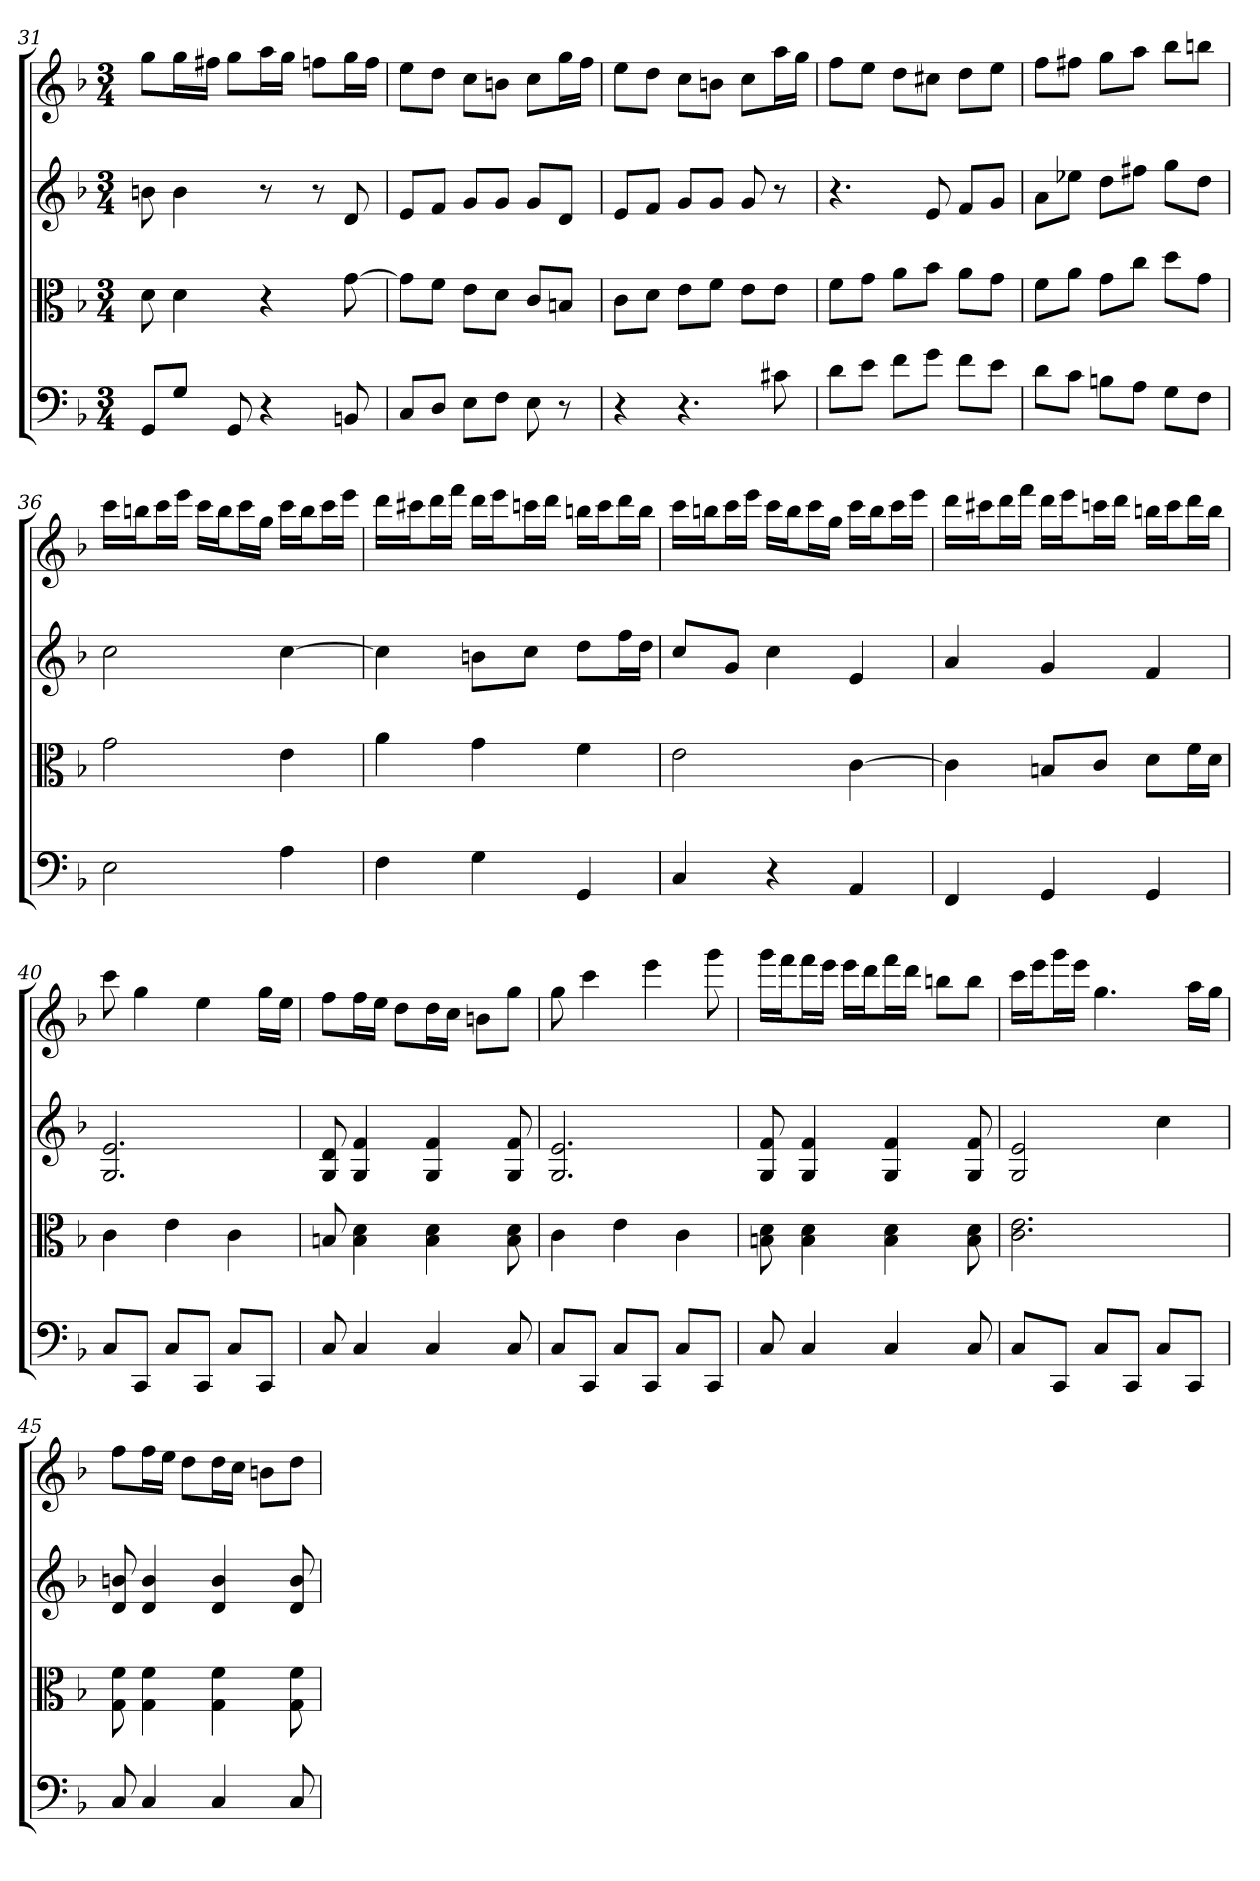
**kern	**kern	**kern	**kern
*part4	*part3	*part2	*part1
*staff4	*staff3	*staff2	*staff1
*clefF4	*clefC3	*	*
*k[b-]	*k[b-]	*k[b-]	*k[b-]
*F:	*F:	*F:	*F:
*M3/4	*M3/4	*M3/4	*M3/4
=31	=31	=31	=31
8GG/L	8d	8bn	8ggL
8G/J	4d	4b	16ggL
.	.	.	16ff#XJJ
8GG	.	.	8ggL
4r	4r	8r	16aaL
.	.	.	16ggJJ
.	.	8r	8ffnL
8BBn	[8g	8d	16ggL
.	.	.	16ffJJ
=32	=32	=32	=32
8C/L	8g\L]	8eL	8eeL
8D/J	8f\J	8fJ	8ddJ
8E\L	8e\L	8gL	8ccL
8F\J	8d\J	8gJ	8bnJ
8E	8c/L	8gL	8ccL
8r	8Bn/J	8dJ	16ggL
.	.	.	16ffJJ
=33	=33	=33	=33
4r	8c\L	8eL	8eeL
.	8d\J	8fJ	8ddJ
4.r	8e\L	8gL	8ccL
.	8f\J	8gJ	8bnJ
.	8e\L	8g	8ccL
8c#X	8e\J	8r	16aaL
.	.	.	16ggJJ
=34	=34	=34	=34
8d\L	8f\L	4.r	8ffL
8e\J	8g\J	.	8eeJ
8f\L	8a\L	.	8ddL
8g\J	8b-\J	8e	8cc#XJ
8f\L	8a\L	8fL	8ddL
8e\J	8g\J	8gJ	8eeJ
=35	=35	=35	=35
8d\L	8f\L	8aL	8ffL
8c\J	8a\J	8ee-XJ	8ff#XJ
8Bn\L	8g\L	8ddL	8ggL
8A\J	8cc\J	8ff#XJ	8aaJ
8G\L	8dd\L	8ggL	8bb-L
8F\J	8g\J	8ddJ	8bbnJ
=36	=36	=36	=36
2E	2g	2cc	16cccLL
.	.	.	16bbnJ
.	.	.	16cccL
.	.	.	16eeeJJ
.	.	.	16cccLL
.	.	.	16bbJ
.	.	.	16cccL
.	.	.	16ggJJ
4A	4e	[4cc	16cccLL
.	.	.	16bbJ
.	.	.	16cccL
.	.	.	16eeeJJ
=37	=37	=37	=37
4F	4a	4cc]	16dddLL
.	.	.	16ccc#XJ
.	.	.	16dddL
.	.	.	16fffJJ
4G	4g	8bnL	16dddLL
.	.	.	16eeeJ
.	.	8ccJ	16cccnL
.	.	.	16dddJJ
4GG	4f	8ddL	16bbnLL
.	.	.	16cccJ
.	.	16ffL	16dddL
.	.	16ddJJ	16bbJJ
=38	=38	=38	=38
4C	2e	8ccL	16cccLL
.	.	.	16bbnJ
.	.	8gJ	16cccL
.	.	.	16eeeJJ
4r	.	4cc	16cccLL
.	.	.	16bbJ
.	.	.	16cccL
.	.	.	16ggJJ
4AA	[4c	4e	16cccLL
.	.	.	16bbJ
.	.	.	16cccL
.	.	.	16eeeJJ
=39	=39	=39	=39
4FF	4c]	4a	16dddLL
.	.	.	16ccc#XJ
.	.	.	16dddL
.	.	.	16fffJJ
4GG	8Bn/L	4g	16dddLL
.	.	.	16eeeJ
.	8c/J	.	16cccnL
.	.	.	16dddJJ
4GG	8d\L	4f	16bbnLL
.	.	.	16cccJ
.	16f\L	.	16dddL
.	16d\JJ	.	16bbJJ
=40	=40	=40	=40
8C/L	4c	2.G 2.e	8ccc
8CC/J	.	.	4gg
8C/L	4e	.	.
8CC/J	.	.	4ee
8C/L	4c	.	.
8CC/J	.	.	16ggLL
.	.	.	16eeJJ
=41	=41	=41	=41
8C	8Bn	8G 8d	8ffL
4C	4B 4d	4G 4f	16ffL
.	.	.	16eeJJ
.	.	.	8ddL
4C	4B 4d	4G 4f	16ddL
.	.	.	16ccJJ
.	.	.	8bnL
8C	8B 8d	8G 8f	8ggJ
=42	=42	=42	=42
8C/L	4c	2.G 2.e	8gg
8CC/J	.	.	4ccc
8C/L	4e	.	.
8CC/J	.	.	4eee
8C/L	4c	.	.
8CC/J	.	.	8ggg
=43	=43	=43	=43
8C	8Bn 8d	8G 8f	16gggLL
.	.	.	16fffJ
4C	4B 4d	4G 4f	16fffL
.	.	.	16eeeJJ
.	.	.	16eeeLL
.	.	.	16dddJ
4C	4B 4d	4G 4f	16fffL
.	.	.	16dddJJ
.	.	.	8bbnL
8C	8B 8d	8G 8f	8bbJ
=44	=44	=44	=44
8C/L	2.c 2.e	2G 2e	16cccLL
.	.	.	16eeeJ
8CC/J	.	.	16gggL
.	.	.	16eeeJJ
8C/L	.	.	4.gg
8CC/J	.	.	.
8C/L	.	4cc	.
8CC/J	.	.	16aaLL
.	.	.	16ggJJ
=45	=45	=45	=45
8C	8G 8f	8d 8bn	8ffL
4C	4G 4f	4d 4b	16ffL
.	.	.	16eeJJ
.	.	.	8ddL
4C	4G 4f	4d 4b	16ddL
.	.	.	16ccJJ
.	.	.	8bnL
8C	8G 8f	8d 8b	8ddJ
=	=	=	=
*-	*-	*-	*-
